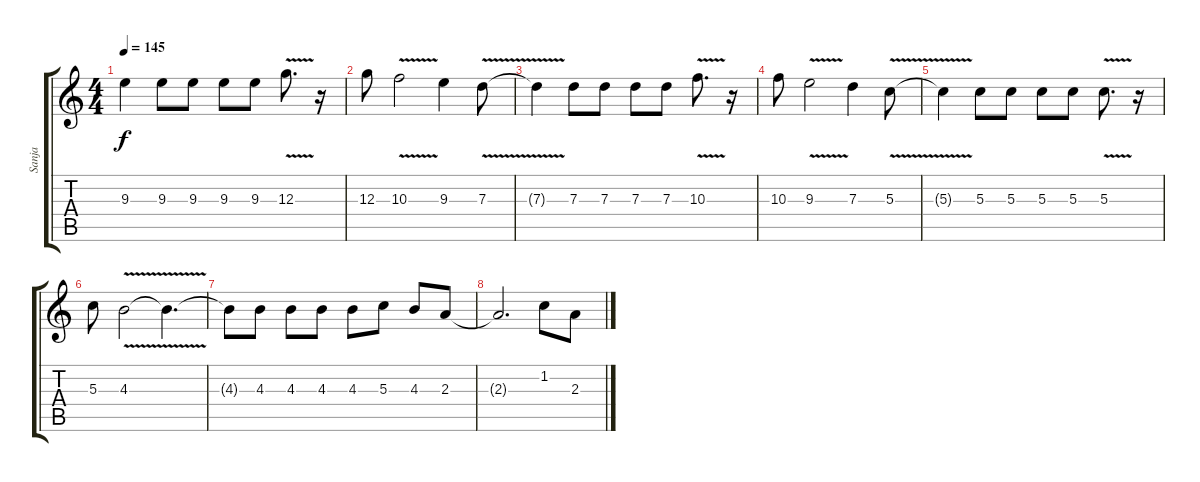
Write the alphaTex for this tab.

\track ("Sanja" "Sanja") {instrument distortionguitar}
\staff {score tabs}
\tuning (E4 B3 G3 D3 A2 E2) {hide}
\ts (4 4)
\tempo 145
\clef g2
\ks c
9.3{t}.4{dy f} 9.3.8 9.3.8 9.3.8 9.3.8 12.3{v}.8{d} r.16 |
12.3.8 10.3{v}.2 9.3.4 7.3{v}.8 |
7.3{t}.4 7.3.8 7.3.8 7.3.8 7.3.8 10.3{v}.8{d} r.16 |
10.3.8 9.3{v}.2 7.3.4 5.3{v}.8 |
5.3{t}.4 5.3.8 5.3.8 5.3.8 5.3.8 5.3{v}.8{d} r.16 |
5.3.8 4.3{v}.2 4.3{t}.4{d} |
4.3{t}.8 4.3.8 4.3.8 4.3.8 4.3.8 5.3.8 4.3.8 2.3.8 |
2.3{t}.2{d} 1.2.8 2.3.8
